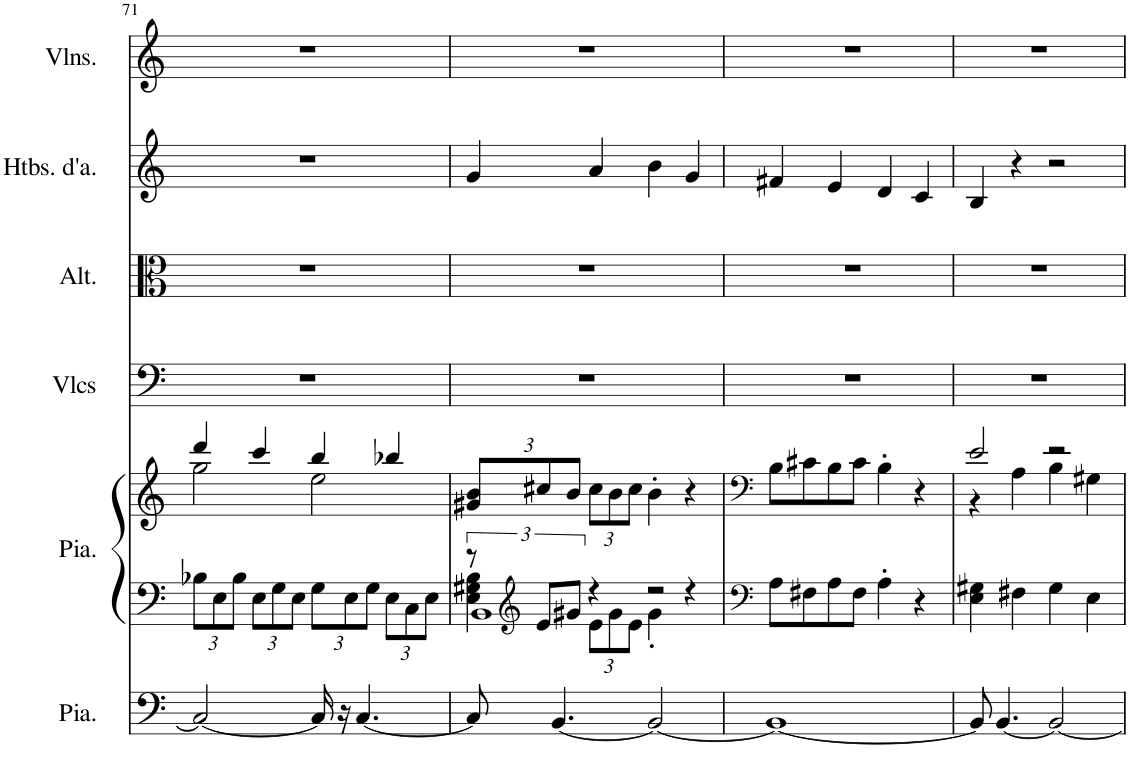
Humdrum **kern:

**kern	**kern	**kern	**kern	**kern	**kern	**kern
*part6	*part5	*part5	*part4	*part3	*part2	*part1
*staff7	*staff6	*staff5	*staff4	*staff3	*staff2	*staff1
*I"Piano, Pedals	*I"Piano, Organ	*	*I"Violoncelles, Bass	*I"Altos, Tenor	*I"Hautbois d'amour, Alto	*I"Violons, Soprano
*I'Pia.	*I'Pia.	*	*I'Vlcs	*I'Alt.	*I'Htbs. d'a.	*I'Vlns.
!!LO:PB:g=z
*clefF4	*clefF4	*clefG2	*clefF4	*clefC3	*clefG2	*clefG2
*	*	*	*	*	*Trd2c3	*
*k[]	*k[]	*k[]	*k[]	*k[]	*k[]	*k[]
*M4/4	*M4/4	*M4/4	*M4/4	*M4/4	*M4/4	*M4/4
*	*Xbrackettup	*	*	*	*	*
=71	=71	=71	=71	=71	=71	=71
*	*	*^	*	*	*	*
2C/_	12B-X\L	4ddd/	2gg\	1r	1r	1r	1r
.	12E\	.	.	.	.	.	.
.	12B-\J	.	.	.	.	.	.
.	12E\L	4ccc/	.	.	.	.	.
.	12G\	.	.	.	.	.	.
.	12E\J	.	.	.	.	.	.
16C/]	12G\L	4bb/	2ee\	.	.	.	.
16r	.	.	.	.	.	.	.
.	12E\	.	.	.	.	.	.
[4.C/	.	.	.	.	.	.	.
.	12G\J	.	.	.	.	.	.
.	12E\L	4bb-X/	.	.	.	.	.
.	12C\	.	.	.	.	.	.
.	12E\J	.	.	.	.	.	.
*	*	*v	*v	*	*	*	*
=72	=72	=72	=72	=72	=72	=72
*	*brackettup	*Xbrackettup	*	*	*	*
*	*^	*	*	*	*	*
*	*	*^	*	*	*	*	*
8C/]	12r	4E\ 4G#X\ 4B\	1BB	12g#X/ 12b/L	1r	1r	4g/	1r
*	*clefG2	*	*	*	*	*	*	*
.	12e/L	.	.	12cc#X/	.	.	.	.
[4.BB/	.	.	.	.	.	.	.	.
.	12g#X/J	.	.	12b/J	.	.	.	.
*	*	*Xbrackettup	*	*	*	*	*	*
.	4r	12e\L	.	12cc#\L	.	.	4a/	.
.	.	12g#\	.	12b\	.	.	.	.
.	.	12e\J	.	12cc#\J	.	.	.	.
2BB/_	2r	4g#'\	.	4b'\	.	.	4b\	.
.	.	4r	.	4r	.	.	4g/	.
*	*v	*v	*v	*	*	*	*	*
=73	=73	=73	=73	=73	=73	=73
*	*clefF4	*clefF4	*	*	*	*
1BB_	8A\L	8B\L	1r	1r	4f#X/	1r
.	8F#X\	8c#X\	.	.	.	.
.	8A\	8B\	.	.	4e/	.
.	8F#\J	8c#\J	.	.	.	.
.	4A'\	4B'\	.	.	4d/	.
.	4r	4r	.	.	4c/	.
=74	=74	=74	=74	=74	=74	=74
*	*	*^	*	*	*	*
8BB/]	4E\ 4G#X\	2e/	4r	1r	1r	4B/	1r
[4.BB/	.	.	.	.	.	.	.
.	4F#X\	.	4A\	.	.	4r	.
2BB/_	4G#\	2r	4B\	.	.	2r	.
.	4E\	.	4G#X\	.	.	.	.
*	*	*v	*v	*	*	*	*
=	=	=	=	=	=	=
*-	*-	*-	*-	*-	*-	*-
